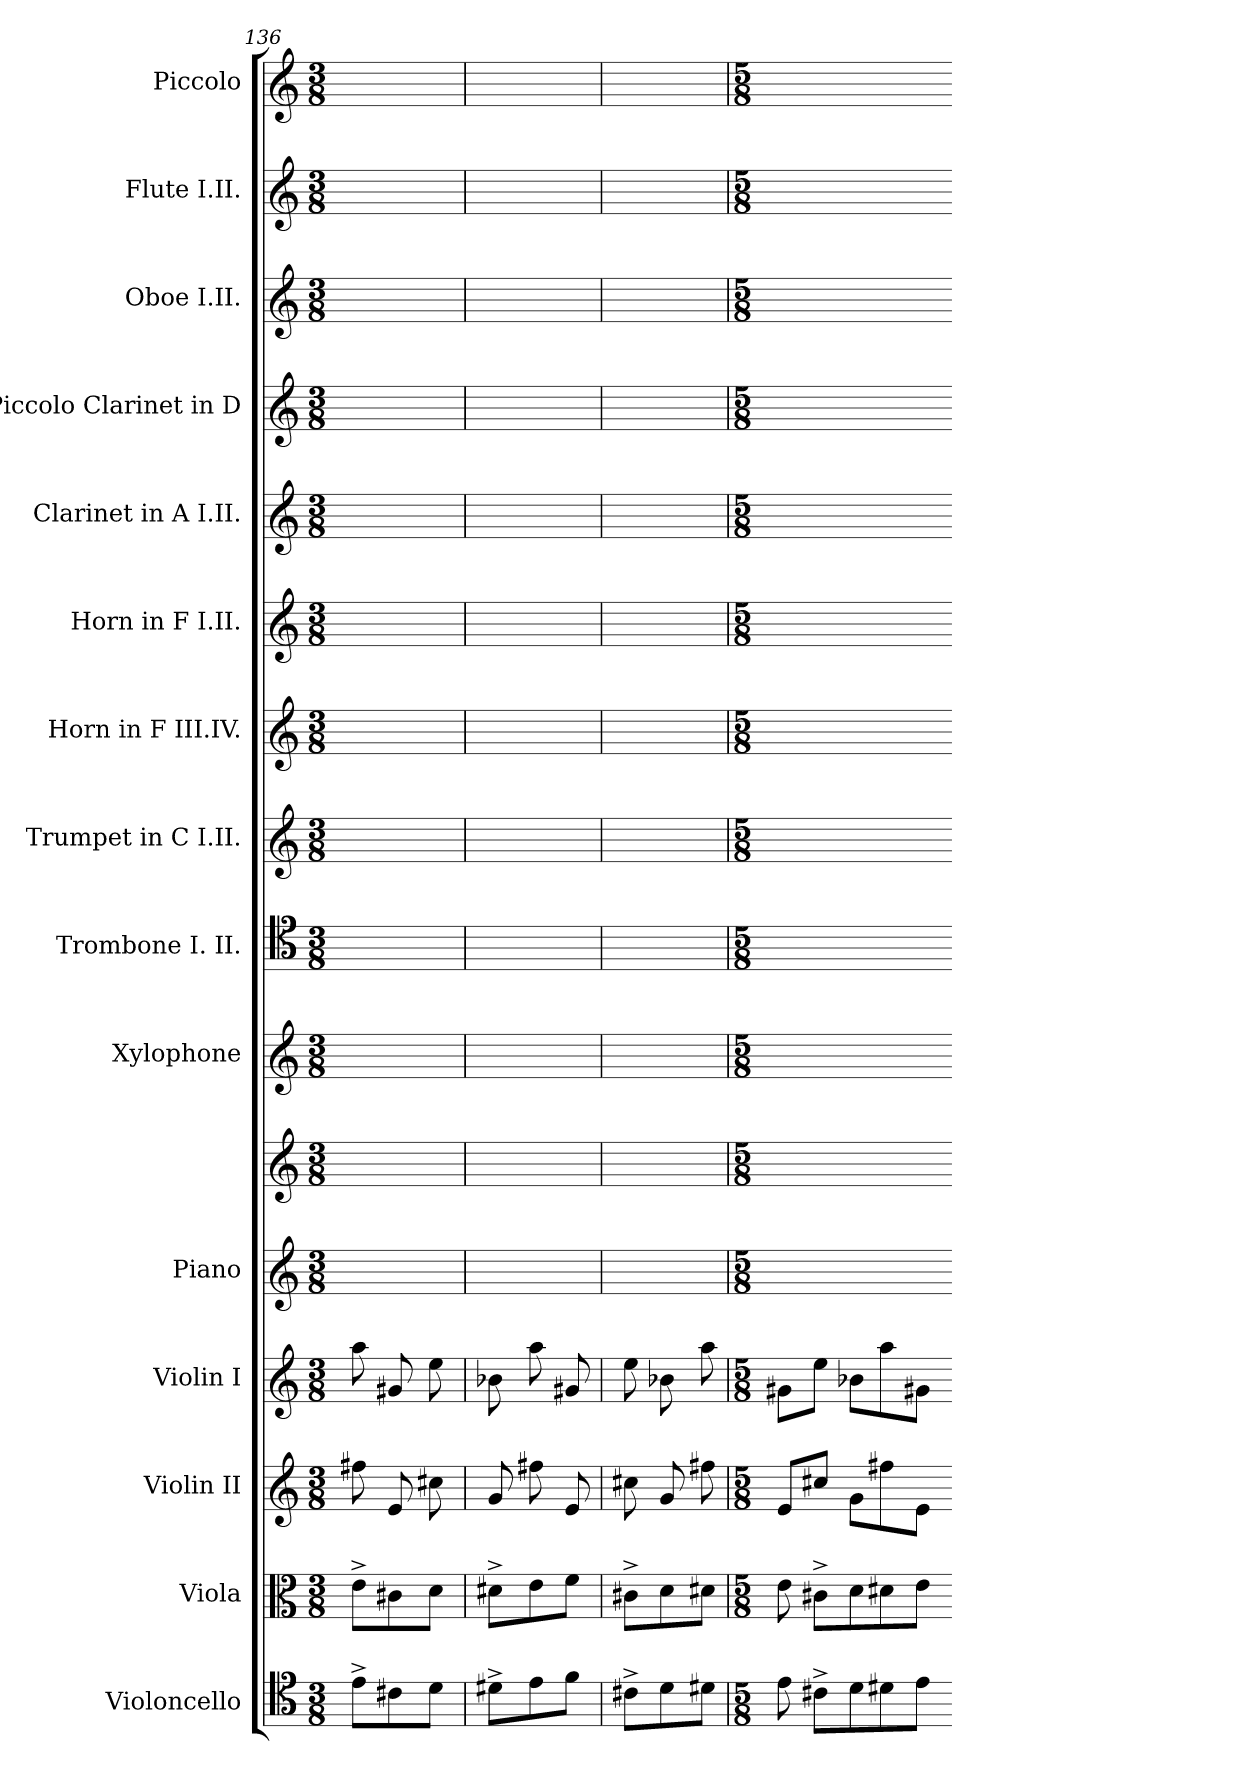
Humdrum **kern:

**kern	**kern	**kern	**kern	**kern	**kern	**kern	**kern	**kern	**kern	**kern	**kern	**kern	**kern	**kern	**kern
*part15	*part14	*part13	*part12	*part11	*part11	*part10	*part9	*part8	*part7	*part6	*part5	*part4	*part3	*part2	*part1
*staff16	*staff15	*staff14	*staff13	*staff12	*staff11	*staff10	*staff9	*staff8	*staff7	*staff6	*staff5	*staff4	*staff3	*staff2	*staff1
*I"Violoncello	*I"Viola	*I"Violin II	*I"Violin I	*I"Piano	*	*I"Xylophone	*I"Trombone I. II.	*I"Trumpet in C I.II.	*I"Horn in F III.IV.	*I"Horn in F I.II.	*I"Clarinet in A I.II.	*I" Piccolo Clarinet in D	*I"Oboe I.II.	*I"Flute I.II.	*I"Piccolo
*I'Vc.	*I'Vla.	*I'Vln. II	*I'Vln. I	*I'Pno	*	*I'Xyl.	*I'Tbn.	*I'C Tpt.	*I'Hn.	*I'Hn.	*I'A Cl.	*I'D Cl.	*I'Ob.	*I'Fl.	*I'Picc.
*clefC4	*clefC3	*clefG2	*clefG2	*clefG2	*clefG2	*clefG2	*clefC4	*clefG2	*clefG2	*clefG2	*clefG2	*clefG2	*clefG2	*clefG2	*clefG2
*	*	*	*	*	*	*ITrd-7c-12	*	*	*ITrd4c7	*ITrd4c7	*ITrd2c3	*ITrd-1c-2	*	*	*ITrd-7c-12
*k[]	*k[]	*k[]	*k[]	*k[]	*k[]	*k[]	*k[]	*k[]	*	*	*	*	*k[]	*k[]	*k[]
*M3/8	*M3/8	*M3/8	*M3/8	*M3/8	*M3/8	*M3/8	*M3/8	*M3/8	*M3/8	*M3/8	*M3/8	*M3/8	*M3/8	*M3/8	*M3/8
=136	=136	=136	=136	=136	=136	=136	=136	=136	=136	=136	=136	=136	=136	=136	=136
8e^L	8e^L	8ff#X	8aa	16ryy	16ryy	8%3ryy	8%3ryy	8%3ryy	8%3ryy	8%3ryy	16ryy	16ryy	16ryy	16ryy	16ryy
.	.	.	.	16ryy	16ryy	.	.	.	.	.	16ryy	16ryy	16ryy	16ryy	16ryy
8c#X	8c#X	8e	8g#X	16ryy	16ryy	.	.	.	.	.	16ryy	16ryy	16ryy	16ryy	16ryy
.	.	.	.	8ryy	8ryy	.	.	.	.	.	8ryy	8ryy	8ryy	8ryy	8ryy
8dJ	8dJ	8cc#X	8ee	.	.	.	.	.	.	.	.	.	.	.	.
.	.	.	.	16ryy	16ryy	.	.	.	.	.	16ryy	16ryy	16ryy	16ryy	16ryy
=137	=137	=137	=137	=137	=137	=137	=137	=137	=137	=137	=137	=137	=137	=137	=137
8d#X^L	8d#X^L	8g	8b-X	8ryy	8ryy	8%3ryy	8%3ryy	8%3ryy	8%3ryy	8%3ryy	8ryy	8ryy	8ryy	8ryy	8ryy
8e	8e	8ff#X	8aa	16ryy	16ryy	.	.	.	.	.	16ryy	16ryy	16ryy	16ryy	16ryy
.	.	.	.	8ryy	8ryy	.	.	.	.	.	8ryy	8ryy	8ryy	8ryy	8ryy
8fJ	8fJ	8e	8g#X/	.	.	.	.	.	.	.	.	.	.	.	.
.	.	.	.	16ryy	16ryy	.	.	.	.	.	16ryy	16ryy	16ryy	16ryy	16ryy
=138	=138	=138	=138	=138	=138	=138	=138	=138	=138	=138	=138	=138	=138	=138	=138
8c#X^L	8c#X^L	8cc#X	8ee	16ryy	16ryy	8%3ryy	8%3ryy	8%3ryy	8%3ryy	8%3ryy	16ryy	16ryy	16ryy	16ryy	16ryy
.	.	.	.	16ryy	16ryy	.	.	.	.	.	16ryy	16ryy	16ryy	16ryy	16ryy
8d	8d	8g	8b-X	16ryy	16ryy	.	.	.	.	.	16ryy	16ryy	16ryy	16ryy	16ryy
.	.	.	.	16ryy	16ryy	.	.	.	.	.	16ryy	16ryy	16ryy	16ryy	16ryy
8d#XJ	8d#XJ	8ff#X	8aa	8ryy	8ryy	.	.	.	.	.	8ryy	8ryy	8ryy	8ryy	8ryy
=139	=139	=139	=139	=139	=139	=139	=139	=139	=139	=139	=139	=139	=139	=139	=139
*M5/8	*M5/8	*M5/8	*M5/8	*M5/8	*M5/8	*M5/8	*M5/8	*M5/8	*M5/8	*M5/8	*M5/8	*M5/8	*M5/8	*M5/8	*M5/8
8e	8e	8eL	8g#XL	16ryy	16ryy	8%5ryy	8%5ryy	8%5ryy	8%5ryy	8%5ryy	16ryy	16ryy	16ryy	16ryy	16ryy
.	.	.	.	8ryy	8ryy	.	.	.	.	.	8ryy	8ryy	8ryy	8ryy	8ryy
8c#X^L	8c#X^L	8cc#XJ	8eeJ	.	.	.	.	.	.	.	.	.	.	.	.
.	.	.	.	16ryy	16ryy	.	.	.	.	.	16ryy	16ryy	16ryy	16ryy	16ryy
8d	8d	8gL	8b-XL	8ryy	8ryy	.	.	.	.	.	8ryy	8ryy	8ryy	8ryy	8ryy
8d#X	8d#X	8ff#X	8aa	16ryy	16ryy	.	.	.	.	.	16ryy	16ryy	16ryy	16ryy	16ryy
.	.	.	.	16ryy	16ryy	.	.	.	.	.	16ryy	16ryy	16ryy	16ryy	16ryy
8eJ	8eJ	8eJ	8g#XJ	16ryy	16ryy	.	.	.	.	.	16ryy	16ryy	16ryy	16ryy	16ryy
.	.	.	.	16ryy	16ryy	.	.	.	.	.	16ryy	16ryy	16ryy	16ryy	16ryy
=-	=-	=-	=-	=-	=-	=-	=-	=-	=-	=-	=-	=-	=-	=-	=-
*-	*-	*-	*-	*-	*-	*-	*-	*-	*-	*-	*-	*-	*-	*-	*-
